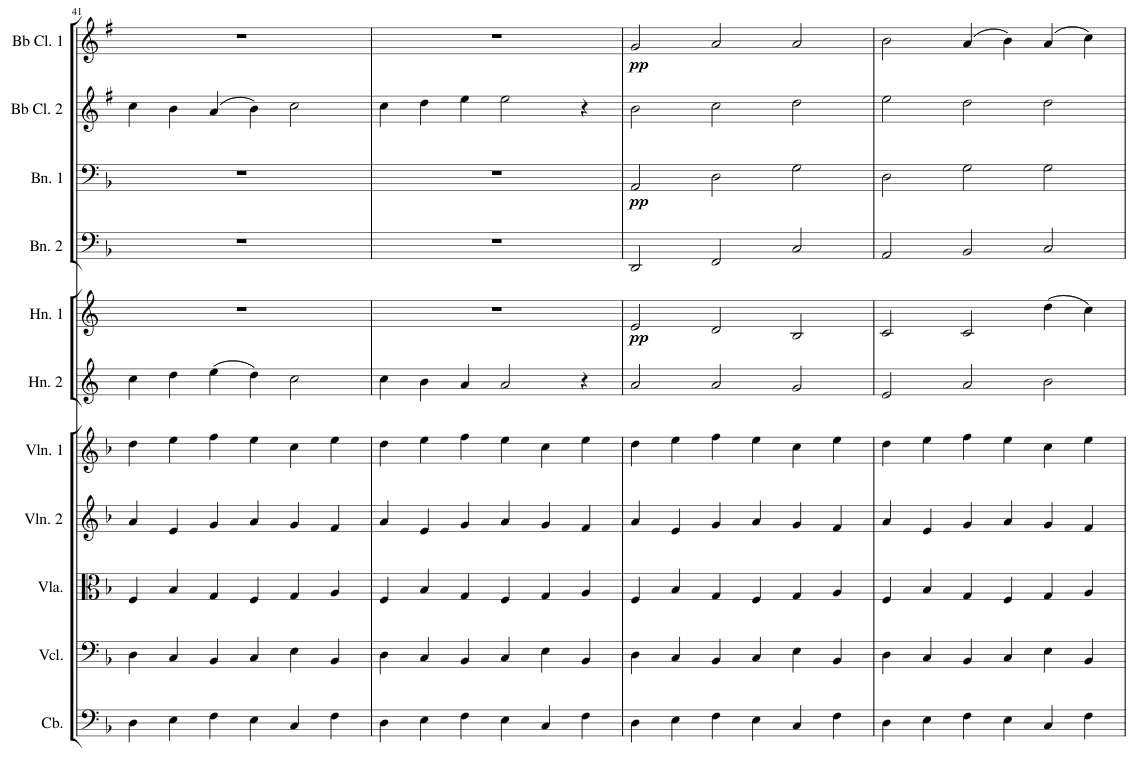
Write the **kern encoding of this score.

**kern	**kern	**kern	**kern	**kern	**kern	**kern	**dynam	**kern	**kern	**dynam	**kern	**kern	**dynam
*part11	*part10	*part9	*part8	*part7	*part6	*part5	*part5	*part4	*part3	*part3	*part2	*part1	*part1
*staff11	*staff10	*staff9	*staff8	*staff7	*staff6	*staff5	*staff5	*staff4	*staff3	*staff3	*staff2	*staff1	*staff1
*I"Cb.	*I"Vcl.	*I"Viola	*I"Violin 2	*I"Violin 1	*I"Horn 2	*I"Horn 1	*	*I"Bassoon 2	*I"Bassoon 1	*	*I"Bb Clarinet 2	*I"Bb Clarinet 1	*
*I'Cb.	*I'Vcl.	*I'Vla.	*I'Vln. 2	*I'Vln. 1	*I'Hn. 2	*I'Hn. 1	*	*I'Bn. 2	*I'Bn. 1	*	*I'Bb Cl. 2	*I'Bb Cl. 1	*
!!LO:PB:g=z
*clefF4	*clefF4	*clefC3	*clefG2	*clefG2	*clefG2	*clefG2	*	*clefF4	*clefF4	*	*clefG2	*clefG2	*
*Trd7c12	*	*	*	*	*Trd4c7	*Trd4c7	*	*	*	*	*Trd1c2	*Trd1c2	*
*k[b-]	*k[b-]	*k[b-]	*k[b-]	*k[b-]	*k[]	*k[]	*	*k[b-]	*k[b-]	*	*k[f#]	*k[f#]	*
*F:	*F:	*F:	*F:	*F:	*	*	*	*F:	*F:	*	*G:	*G:	*
*M6/4	*M6/4	*M6/4	*M6/4	*M6/4	*M6/4	*M6/4	*	*M6/4	*M6/4	*	*M6/4	*M6/4	*
=41	=41	=41	=41	=41	=41	=41	=41	=41	=41	=41	=41	=41	=41
4D\	4D\	4F/	4a/	4dd\	4cc\	1.r	.	1.r	1.r	.	4cc\	1.r	.
4E\	4C/	4B-/	4e/	4ee\	4dd\	.	.	.	.	.	4b\	.	.
4F\	4BB-/	4G/	4g/	4ff\	(4ee\	.	.	.	.	.	(4a/	.	.
4E\	4C/	4F/	4a/	4ee\	4dd\)	.	.	.	.	.	4b\)	.	.
4C/	4E\	4G/	4g/	4cc\	2cc\	.	.	.	.	.	2cc\	.	.
4F\	4BB-/	4A/	4f/	4ee\	.	.	.	.	.	.	.	.	.
=42	=42	=42	=42	=42	=42	=42	=42	=42	=42	=42	=42	=42	=42
4D\	4D\	4F/	4a/	4dd\	4cc\	1.r	.	1.r	1.r	.	4cc\	1.r	.
4E\	4C/	4B-/	4e/	4ee\	4b\	.	.	.	.	.	4dd\	.	.
4F\	4BB-/	4G/	4g/	4ff\	4a/	.	.	.	.	.	4ee\	.	.
4E\	4C/	4F/	4a/	4ee\	2a/	.	.	.	.	.	2ee\	.	.
4C/	4E\	4G/	4g/	4cc\	.	.	.	.	.	.	.	.	.
4F\	4BB-/	4A/	4f/	4ee\	4r	.	.	.	.	.	4r	.	.
=43	=43	=43	=43	=43	=43	=43	=43	=43	=43	=43	=43	=43	=43
!	!	!	!	!	!	!	!LO:DY:b	!	!	!LO:DY:b	!	!	!LO:DY:b
4D\	4D\	4F/	4a/	4dd\	2a/	2e/	pp	2DD/	2AA/	pp	2b\	2g/	pp
4E\	4C/	4B-/	4e/	4ee\	.	.	.	.	.	.	.	.	.
4F\	4BB-/	4G/	4g/	4ff\	2a/	2d/	.	2FF/	2D\	.	2cc\	2a/	.
4E\	4C/	4F/	4a/	4ee\	.	.	.	.	.	.	.	.	.
4C/	4E\	4G/	4g/	4cc\	2g/	2B/	.	2C/	2G\	.	2dd\	2a/	.
4F\	4BB-/	4A/	4f/	4ee\	.	.	.	.	.	.	.	.	.
=44	=44	=44	=44	=44	=44	=44	=44	=44	=44	=44	=44	=44	=44
4D\	4D\	4F/	4a/	4dd\	2e/	2c/	.	2AA/	2D\	.	2ee\	2b\	.
4E\	4C/	4B-/	4e/	4ee\	.	.	.	.	.	.	.	.	.
4F\	4BB-/	4G/	4g/	4ff\	2a/	2c/	.	2BB-/	2G\	.	2dd\	(4a/	.
4E\	4C/	4F/	4a/	4ee\	.	.	.	.	.	.	.	4b\)	.
4C/	4E\	4G/	4g/	4cc\	2b\	(4dd\	.	2C/	2G\	.	2dd\	(4a/	.
4F\	4BB-/	4A/	4f/	4ee\	.	4cc\)	.	.	.	.	.	4cc\)	.
=	=	=	=	=	=	=	=	=	=	=	=	=	=
*-	*-	*-	*-	*-	*-	*-	*-	*-	*-	*-	*-	*-	*-
